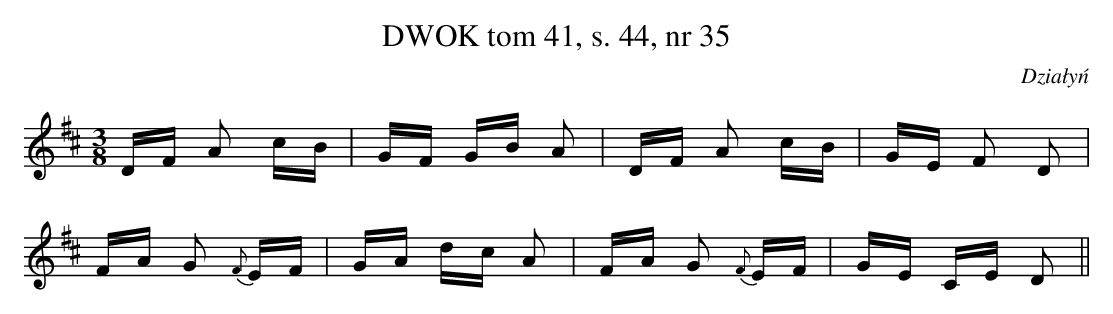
X:1
T:DWOK tom 41, s. 44, nr 35
O:Działyń
L:1/16
M:3/8
K:D
DF A2 cB|GF GB A2|DF A2 cB|GE F2 D2|
FA G2 {F }EF|GA dc A2|FA G2 {F }EF|GE CE D2||
